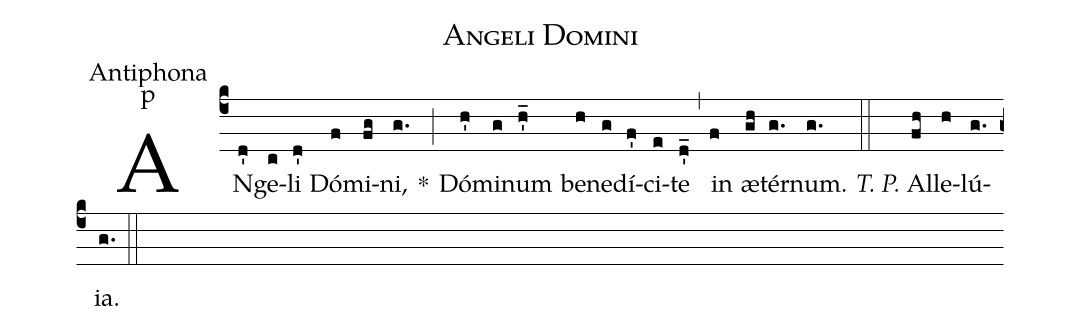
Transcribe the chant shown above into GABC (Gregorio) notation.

name:Angeli Domini;
office-part:Antiphona;
mode:p;
%%
(c4) AN(d')ge(c)li(d') Dó(f)mi(fg)ni,(g.) *(;) Dó(h')mi(g)num(h'_) be(h)ne(g)dí(f')ci(e)te(d'_) (,) in(f) æ(gh)tér(g.)num.(g.) (::) <i>T. P.</i> Al(fh)le(h)lú(g.){ia}.(g.) (::)
%<eu>E(g) u(g) o(g) u(d) a(f) e.</eu>(e[ll:1]d..) (::)
